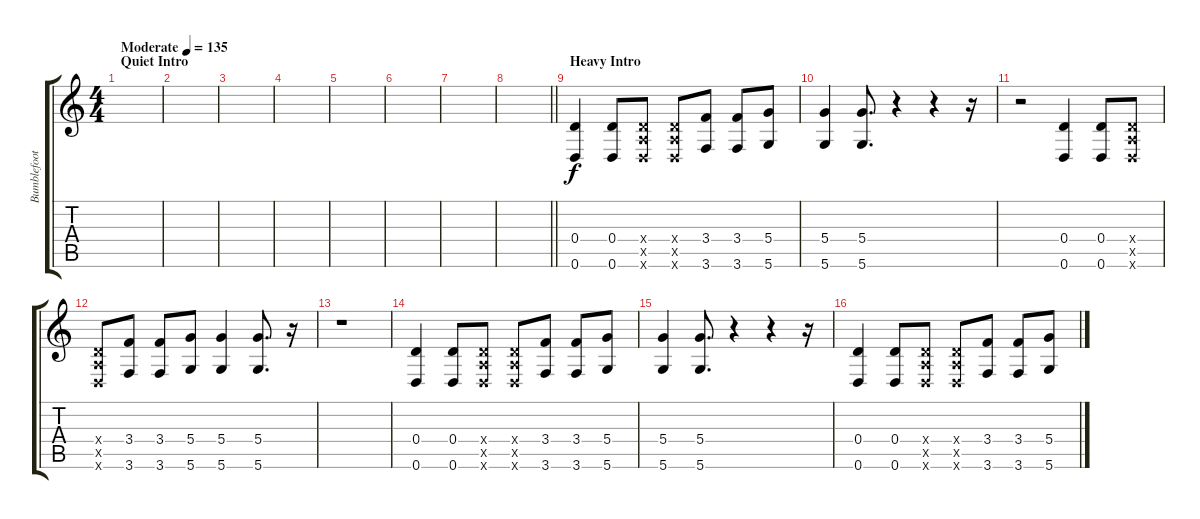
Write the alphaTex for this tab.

\track ("Bumblefoot" "Bumblefoot") {instrument overdrivenguitar}
\staff {score tabs}
\tuning (E4 B3 G3 D3 A2 D2) {hide}
\ts (4 4)
\section ("" "Quiet Intro")
\tempo (135 "Moderate")
\clef g2
\ks c
|
|
|
|
|
|
|
\barLineRight lightlight
|
\section ("" "Heavy Intro")
(0.4 0.6).4 (0.4 0.6).8 (0.4{x} 0.5{x} 0.6{x}).8 (0.4{x} 0.5{x} 0.6{x}).8 (3.4 3.6).8 (3.4 3.6).8 (5.4 5.6).8 |
(5.4 5.6).4 (5.4 5.6).8{d} r.4 r.4 r.16 |
r.2 (0.4 0.6).4 (0.4 0.6).8 (0.4{x} 0.5{x} 0.6{x}).8 |
(0.4{x} 0.5{x} 0.6{x}).8 (3.4 3.6).8 (3.4 3.6).8 (5.4 5.6).8 (5.4 5.6).4 (5.4 5.6).8{d} r.16 |
r.1 |
(0.4 0.6).4 (0.4 0.6).8 (0.4{x} 0.5{x} 0.6{x}).8 (0.4{x} 0.5{x} 0.6{x}).8 (3.4 3.6).8 (3.4 3.6).8 (5.4 5.6).8 |
(5.4 5.6).4 (5.4 5.6).8{d} r.4 r.4 r.16 |
(0.4 0.6).4 (0.4 0.6).8 (0.4{x} 0.5{x} 0.6{x}).8 (0.4{x} 0.5{x} 0.6{x}).8 (3.4 3.6).8 (3.4 3.6).8 (5.4 5.6).8
